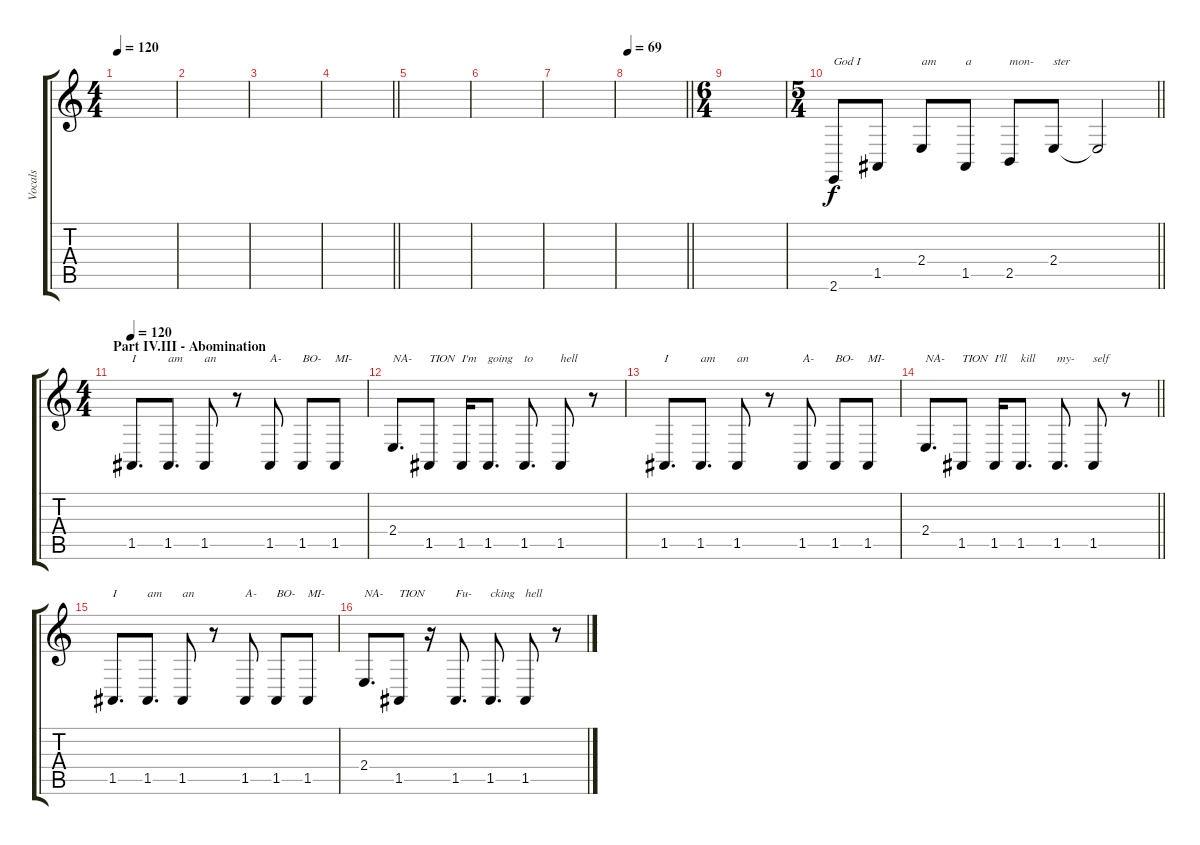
\track ("Vocals" "Vocals") {instrument oboe}
\staff {score tabs}
\tuning (E4 B3 G3 D3 A2 D2) {hide}
\ts (4 4)
\tempo 120
\clef g2
\ks c
|
|
|
\barLineRight lightlight
|
|
|
|
\tempo 69
\barLineRight lightlight
|
\ts (6 4)
|
\ts (5 4)
\barLineRight lightlight
2.6.8{txt "God I" volume 12} 1.5.8 2.4.8{txt "am"} 1.5.8{txt "a"} 2.5.8{txt "mon-"} 2.4.8{txt "ster"} 2.4{t}.2 |
\ts (4 4)
\section ("" "Part IV.III - Abomination")
\tempo 120
1.5.8{d txt "I"} 1.5.8{d txt "am"} 1.5.8{txt "an"} r.8 1.5.8{txt "A-"} 1.5.8{txt "BO-"} 1.5.8{txt "MI-"} |
2.4.8{d txt "NA-"} 1.5.8{txt "TION"} 1.5.16{txt "I'm"} 1.5.8{d txt "going"} 1.5.8{d txt "to"} 1.5.8{txt "hell"} r.8 |
1.5.8{d txt "I"} 1.5.8{d txt "am"} 1.5.8{txt "an"} r.8 1.5.8{txt "A-"} 1.5.8{txt "BO-"} 1.5.8{txt "MI-"} |
\barLineRight lightlight
2.4.8{d txt "NA-"} 1.5.8{txt "TION"} 1.5.16{txt "I'll"} 1.5.8{d txt "kill"} 1.5.8{d txt "my-"} 1.5.8{txt "self"} r.8 |
1.5.8{d txt "I"} 1.5.8{d txt "am"} 1.5.8{txt "an"} r.8 1.5.8{txt "A-"} 1.5.8{txt "BO-"} 1.5.8{txt "MI-"} |
2.4.8{d txt "NA-"} 1.5.8{txt "TION"} r.16 1.5.8{d txt "Fu-"} 1.5.8{d txt "cking"} 1.5.8{txt "hell"} r.8
